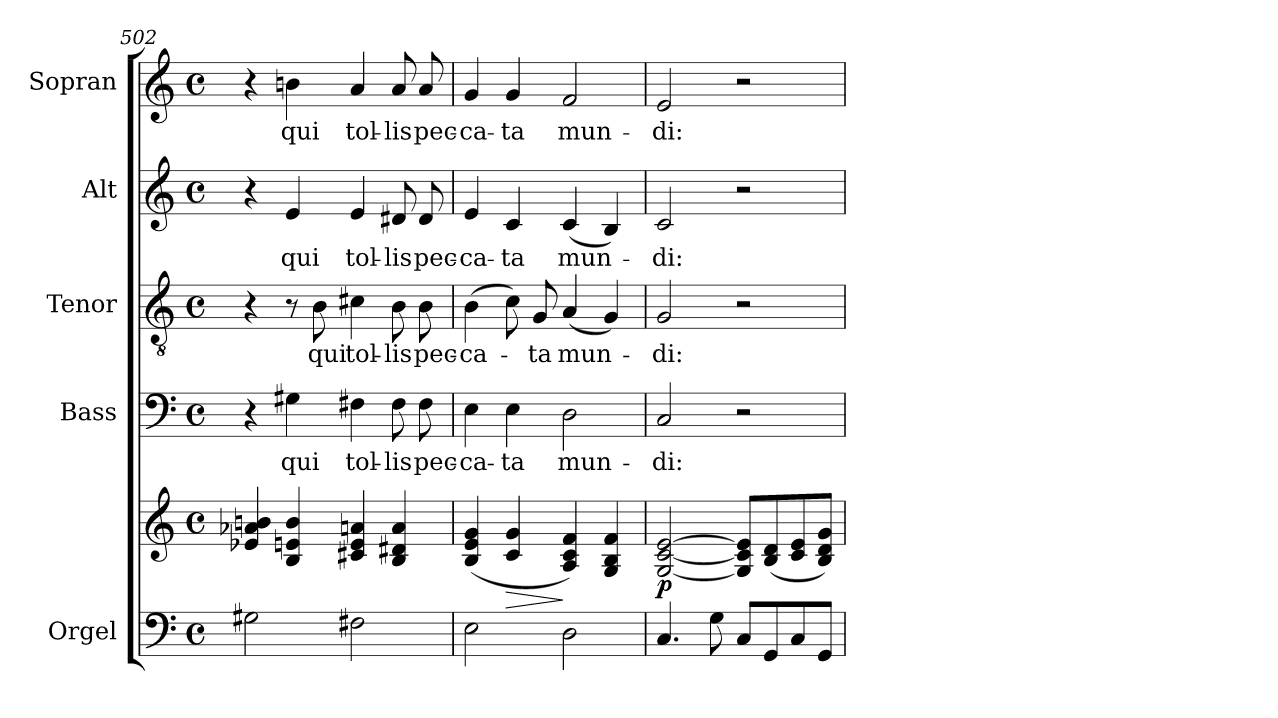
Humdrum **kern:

**kern	**kern	**dynam	**kern	**text	**kern	**text	**kern	**text	**kern	**text
*part5	*part5	*part5	*part4	*part4	*part3	*part3	*part2	*part2	*part1	*part1
*staff6	*staff5	*staff5/6	*staff4	*staff4	*staff3	*staff3	*staff2	*staff2	*staff1	*staff1
*I"Orgel	*	*	*I"Bass	*	*I"Tenor	*	*I"Alt	*	*I"Sopran	*
*I'Org.	*	*	*I'B.	*	*I'T.	*	*I'A.	*	*I'S.	*
*clefF4	*clefG2	*	*clefF4	*	*clefGv2	*	*clefG2	*	*clefG2	*
*k[]	*k[]	*	*k[]	*	*k[]	*	*k[]	*	*k[]	*
*C:	*C:	*	*C:	*	*C:	*	*C:	*	*C:	*
*M4/4	*M4/4	*	*M4/4	*	*M4/4	*	*M4/4	*	*M4/4	*
*met(c)	*met(c)	*	*met(c)	*	*met(c)	*	*met(c)	*	*met(c)	*
=502	=502	=502	=502	=502	=502	=502	=502	=502	=502	=502
2G#X\	4e-X/ 4a-X/ 4bn/	.	4r	.	4r	.	4r	.	4r	.
!	!	!	!	!LO:LY:b	!	!	!	!LO:LY:b	!	!LO:LY:b
.	4B/ 4en/ 4b/	.	4G#X\	qui	8r	.	4e/	qui	4bn\	qui
!	!	!	!	!	!	!LO:LY:b	!	!	!	!
.	.	.	.	.	8B\	qui	.	.	.	.
!	!	!	!	!LO:LY:b	!	!LO:LY:b	!	!LO:LY:b	!	!LO:LY:b
2F#X\	4c#X/ 4e/ 4an/	.	4F#X\	tol-	4c#X\	tol-	4e/	tol-	4a/	tol-
!	!	!	!	!LO:LY:b	!	!LO:LY:b	!	!LO:LY:b	!	!LO:LY:b
.	4B/ 4d#X/ 4a/	.	8F#\	-lis	8B\	-lis	8d#X/	-lis	8a/	-lis
!	!	!	!	!LO:LY:b	!	!LO:LY:b	!	!LO:LY:b	!	!LO:LY:b
.	.	.	8F#\	pec-	8B\	pec-	8d#/	pec-	8a/	pec-
=503	=503	=503	=503	=503	=503	=503	=503	=503	=503	=503
!	!	!	!	!LO:LY:b	!	!LO:LY:b	!	!LO:LY:b	!	!LO:LY:b
2E\	(<4B/ 4e/ 4g/	.	4E\	-ca-	(>4B\	-ca-	4e/	-ca-	4g/	-ca-
!	!	!LO:HP:b	!	!LO:LY:b	!	!	!	!LO:LY:b	!	!LO:LY:b
.	4c/ 4g/	>	4E\	-ta	8c\)	.	4c/	-ta	4g/	-ta
!	!	!	!	!	!	!LO:LY:b	!	!	!	!
.	.	.	.	.	8G/	-ta	.	.	.	.
!	!	!	!	!LO:LY:b	!	!LO:LY:b	!	!LO:LY:b	!	!LO:LY:b
2D\	4A/ 4c/ 4f/)	]	2D\	mun-	(<4A/	mun-	(<4c/	mun-	2f/	mun-
.	4G/ 4B/ 4f/	.	.	.	4G/)	.	4B/)	.	.	.
=504	=504	=504	=504	=504	=504	=504	=504	=504	=504	=504
!	!	!LO:DY:b	!	!LO:LY:b	!	!LO:LY:b	!	!LO:LY:b	!	!LO:LY:b
4.C/	[2G/ [2c/ [2e/	p	2C/	-di:	2G/	-di:	2c/	-di:	2e/	-di:
8G\	.	.	.	.	.	.	.	.	.	.
8C/L	8G/] 8c/] 8e/]L	.	2r	.	2r	.	2r	.	2r	.
8GG/	(<8B/ 8d/	.	.	.	.	.	.	.	.	.
8C/	8c/ 8e/	.	.	.	.	.	.	.	.	.
8GG/J	8B/ 8d/ 8g/J)	.	.	.	.	.	.	.	.	.
=	=	=	=	=	=	=	=	=	=	=
*-	*-	*-	*-	*-	*-	*-	*-	*-	*-	*-
